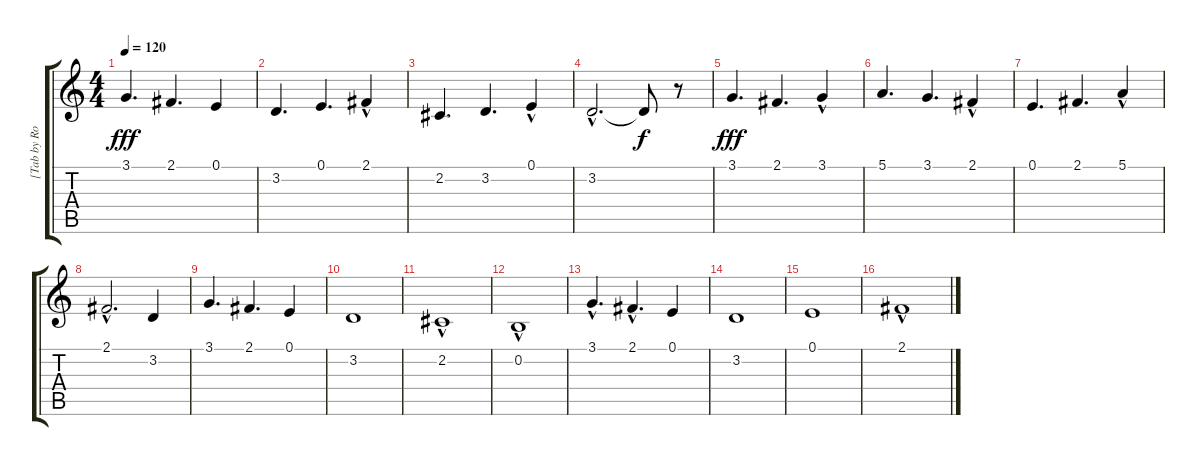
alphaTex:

\track ("[Tab by Rodrigo Takahashi]" "[Tab by Ro") {instrument pad1newage}
\staff {score tabs}
\tuning (E4 B3 G3 D3 A2 E2) {hide}
\ts (4 4)
\tempo 120
\clef g2
\ks c
3.1.4{d dy fff} 2.1.4{d} 0.1.4 |
3.2.4{d} 0.1.4{d} 2.1{hac}.4 |
2.2.4{d} 3.2.4{d} 0.1{hac}.4 |
3.2{hac}.2{d} 3.2{t}.8{dy f} r.8 |
3.1.4{d dy fff} 2.1.4{d} 3.1{hac}.4 |
5.1.4{d} 3.1.4{d} 2.1{hac}.4 |
0.1.4{d} 2.1.4{d} 5.1{hac}.4 |
2.1{hac}.2{d} 3.2.4 |
3.1.4{d} 2.1.4{d} 0.1.4 |
3.2.1 |
2.2{hac}.1 |
0.2{hac}.1 |
3.1{hac}.4{d} 2.1{hac}.4{d} 0.1.4 |
3.2.1 |
0.1.1 |
2.1{hac}.1
